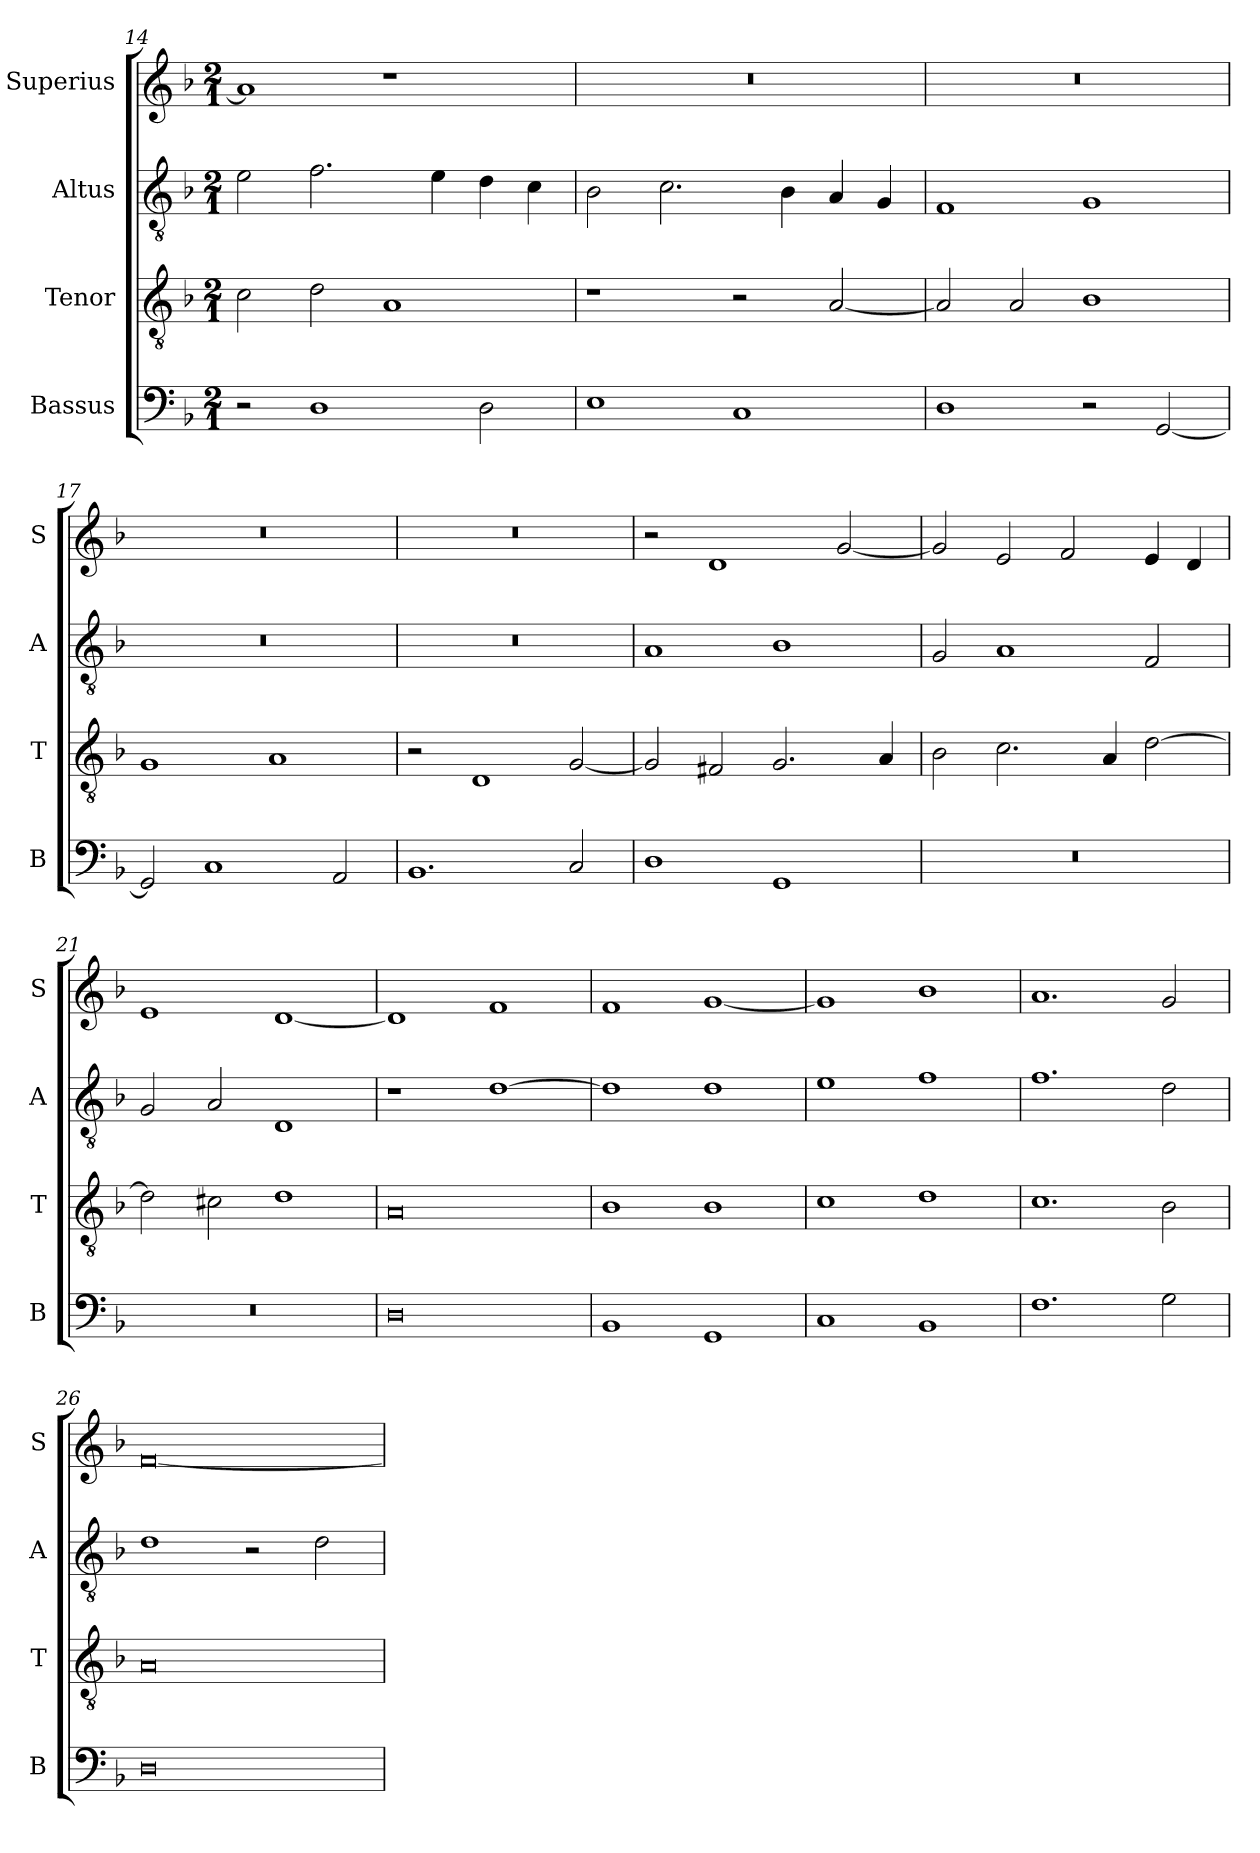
**kern	**kern	**kern	**kern
*part4	*part3	*part2	*part1
*staff4	*staff3	*staff2	*staff1
*I"Bassus	*I"Tenor	*I"Altus	*I"Superius
*I'B	*I'T	*I'A	*I'S
*clefF4	*clefGv2	*clefGv2	*clefG2
*k[b-]	*k[b-]	*k[b-]	*k[b-]
*F:	*F:	*F:	*F:
*M2/1	*M2/1	*M2/1	*M2/1
=14	=14	=14	=14
2r	2c	2e	1a]
1D	2d	2.f	.
.	1A	.	1r
.	.	4e	.
2D	.	4d	.
.	.	4c	.
=15	=15	=15	=15
1E	1r	2B-	0r
.	.	2.c	.
1C	2r	.	.
.	.	4B-	.
.	[2A	4A	.
.	.	4G	.
=16	=16	=16	=16
1D	2A]	1F	0r
.	2A	.	.
2r	1B-	1G	.
[2GG	.	.	.
=17	=17	=17	=17
2GG]	1G	0r	0r
1C	.	.	.
.	1A	.	.
2AA	.	.	.
=18	=18	=18	=18
1.BB-	2r	0r	0r
.	1D	.	.
2C	[2G	.	.
=19	=19	=19	=19
1D	2G]	1A	2r
.	2F#X	.	1d
1GG	2.G	1B-	.
.	.	.	[2g
.	4A	.	.
=20	=20	=20	=20
0r	2B-	2G	2g]
.	2.c	1A	2e
.	.	.	2f
.	4A	.	.
.	[2d	2F	4e
.	.	.	4d
=21	=21	=21	=21
0r	2d]	2G	1e
.	2c#X	2A	.
.	1d	1D	[1d
=22	=22	=22	=22
0D	0A	1r	1d]
.	.	[1d	1f
=23	=23	=23	=23
1BB-	1B-	1d]	1f
1GG	1B-	1d	[1g
=24	=24	=24	=24
1C	1c	1e	1g]
1BB-	1d	1f	1b-
=25	=25	=25	=25
1.F	1.c	1.f	1.a
2G	2B-	2d	2g
=26	=26	=26	=26
0D	0A	1d	[0f
.	.	2r	.
.	.	2d	.
=	=	=	=
*-	*-	*-	*-
